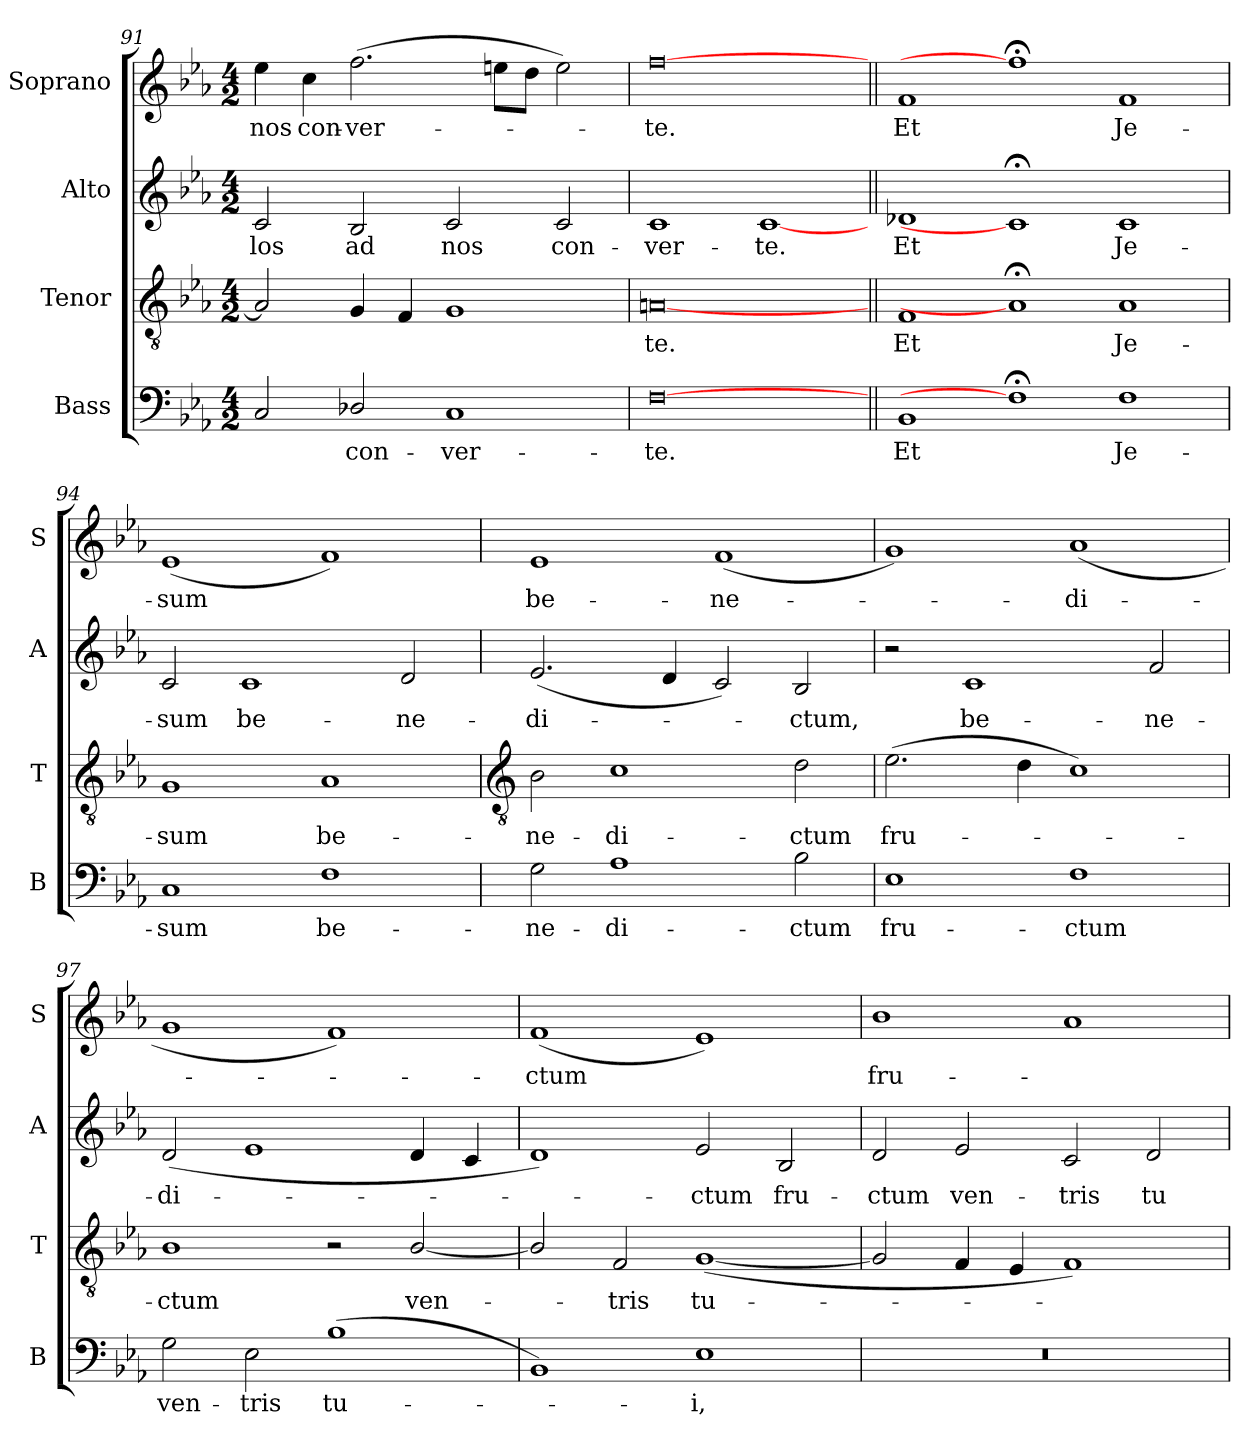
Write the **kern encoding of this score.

**kern	**text	**kern	**text	**kern	**text	**kern	**text
*part4	*part4	*part3	*part3	*part2	*part2	*part1	*part1
*staff4	*staff4	*staff3	*staff3	*staff2	*staff2	*staff1	*staff1
*I"Bass	*	*I"Tenor	*	*I"Alto	*	*I"Soprano	*
*I'B	*	*I'T	*	*I'A	*	*I'S	*
*clefF4	*	*clefGv2	*	*clefG2	*	*clefG2	*
*k[b-e-a-]	*	*k[b-e-a-]	*	*k[b-e-a-]	*	*k[b-e-a-]	*
*E-:	*	*E-:	*	*E-:	*	*E-:	*
*M4/2	*	*M4/2	*	*M4/2	*	*M4/2	*
=91	=91	=91	=91	=91	=91	=91	=91
!	!	!	!	!	!LO:LY:b	!	!LO:LY:b
2C	.	2A-]	.	2c	-los	4ee-	nos
!	!	!	!	!	!	!	!LO:LY:b
.	.	.	.	.	.	4cc	con-
!	!LO:LY:b	!	!	!	!LO:LY:b	!	!LO:LY:b
2D-X/	con-	4G	.	2B-	ad	(>2.ff	-ver-
.	.	4F	.	.	.	.	.
!	!LO:LY:b	!	!	!	!LO:LY:b	!	!
1C	-ver-	1G	.	2c	nos	.	.
.	.	.	.	.	.	8eenL	.
.	.	.	.	.	.	8ddJ	.
!	!	!	!	!	!LO:LY:b	!	!
.	.	.	.	2c	con-	2ee)	.
=92	=92	=92	=92	=92	=92	=92	=92
!	!LO:LY:b	!	!LO:LY:b	!	!LO:LY:b	!	!LO:LY:b
[0F	-te.	[0An	te.	1c	-ver-	[0ff	te.
!	!	!	!	!	!LO:LY:b	!	!
.	.	.	.	[1c	-te.	.	.
=93||	=93||	=93||	=93||	=93||	=93||	=93||	=93||
!	!LO:LY:b	!	!LO:LY:b	!	!LO:LY:b	!	!LO:LY:b
1BB-	Et	1F	Et	1d-X	Et	1f	Et
1F;<]	.	1A;<]	.	1c;<]	.	1ff;<]	.
!	!LO:LY:b	!	!LO:LY:b	!	!LO:LY:b	!	!LO:LY:b
1F	Je-	1A-	Je-	1c	Je-	1f	Je-
=94	=94	=94	=94	=94	=94	=94	=94
!	!LO:LY:b	!	!LO:LY:b	!	!LO:LY:b	!	!LO:LY:b
1C	-sum	1G	-sum	2c	-sum	(<1e-	-sum
!	!	!	!	!	!LO:LY:b	!	!
.	.	.	.	1c	be-	.	.
!	!LO:LY:b	!	!LO:LY:b	!	!	!	!
1F	be-	1A-	be-	.	.	1f)	.
!	!	!	!	!	!LO:LY:b	!	!
.	.	.	.	2d	-ne-	.	.
!!LO:LB:g=z
=95	=95	=95	=95	=95	=95	=95	=95
*	*	*clefGv2	*	*	*	*	*
!	!LO:LY:b	!	!LO:LY:b	!	!LO:LY:b	!	!LO:LY:b
2G	-ne-	2B-	-ne-	(<2.e-	-di-	1e-	be-
!	!LO:LY:b	!	!LO:LY:b	!	!	!	!
1A-	-di-	1c	-di-	.	.	.	.
.	.	.	.	4d	.	.	.
!	!	!	!	!	!	!	!LO:LY:b
.	.	.	.	2c)	.	(<1f	-ne-
!	!LO:LY:b	!	!LO:LY:b	!	!LO:LY:b	!	!
2B-	-ctum	2d	-ctum	2B-	ctum,	.	.
=96	=96	=96	=96	=96	=96	=96	=96
!	!LO:LY:b	!	!LO:LY:b	!	!	!	!
1E-	fru-	(>2.e-	fru-	2r	.	1g)	.
!	!	!	!	!	!LO:LY:b	!	!
.	.	.	.	1c	be-	.	.
.	.	4d	.	.	.	.	.
!	!LO:LY:b	!	!	!	!	!	!LO:LY:b
1F	-ctum	1c)	.	.	.	(<1a-	di-
!	!	!	!	!	!LO:LY:b	!	!
.	.	.	.	2f	-ne-	.	.
=97	=97	=97	=97	=97	=97	=97	=97
!	!LO:LY:b	!	!LO:LY:b	!	!LO:LY:b	!	!
2G	ven-	1B-	ctum	(<2d	-di-	1g	.
!	!LO:LY:b	!	!	!	!	!	!
2E-	-tris	.	.	1e-	.	.	.
!	!LO:LY:b	!	!	!	!	!	!
(<1B-	tu-	2r	.	.	.	1f)	.
!	!	!	!LO:LY:b	!	!	!	!
.	.	[2B-/	ven-	4d	.	.	.
.	.	.	.	4c	.	.	.
=98	=98	=98	=98	=98	=98	=98	=98
!	!	!	!	!	!	!	!LO:LY:b
1BB-)	.	2B-/]	.	1d)	.	(<1f	ctum
!	!	!	!LO:LY:b	!	!	!	!
.	.	2F	tris	.	.	.	.
!	!LO:LY:b	!	!LO:LY:b	!	!LO:LY:b	!	!
1E-	i,	(<[1G	tu-	2e-	ctum	1e-)	.
!	!	!	!	!	!LO:LY:b	!	!
.	.	.	.	2B-	fru-	.	.
=99	=99	=99	=99	=99	=99	=99	=99
!	!	!	!	!	!LO:LY:b	!	!LO:LY:b
0r	.	2G]	.	2d	-ctum	1b-	fru-
!	!	!	!	!	!LO:LY:b	!	!
.	.	4F	.	2e-	ven-	.	.
.	.	4E-	.	.	.	.	.
!	!	!	!	!	!LO:LY:b	!	!
.	.	1F)	.	2c	-tris	1a-	.
!	!	!	!	!	!LO:LY:b	!	!
.	.	.	.	2d	tu-	.	.
=	=	=	=	=	=	=	=
*-	*-	*-	*-	*-	*-	*-	*-
